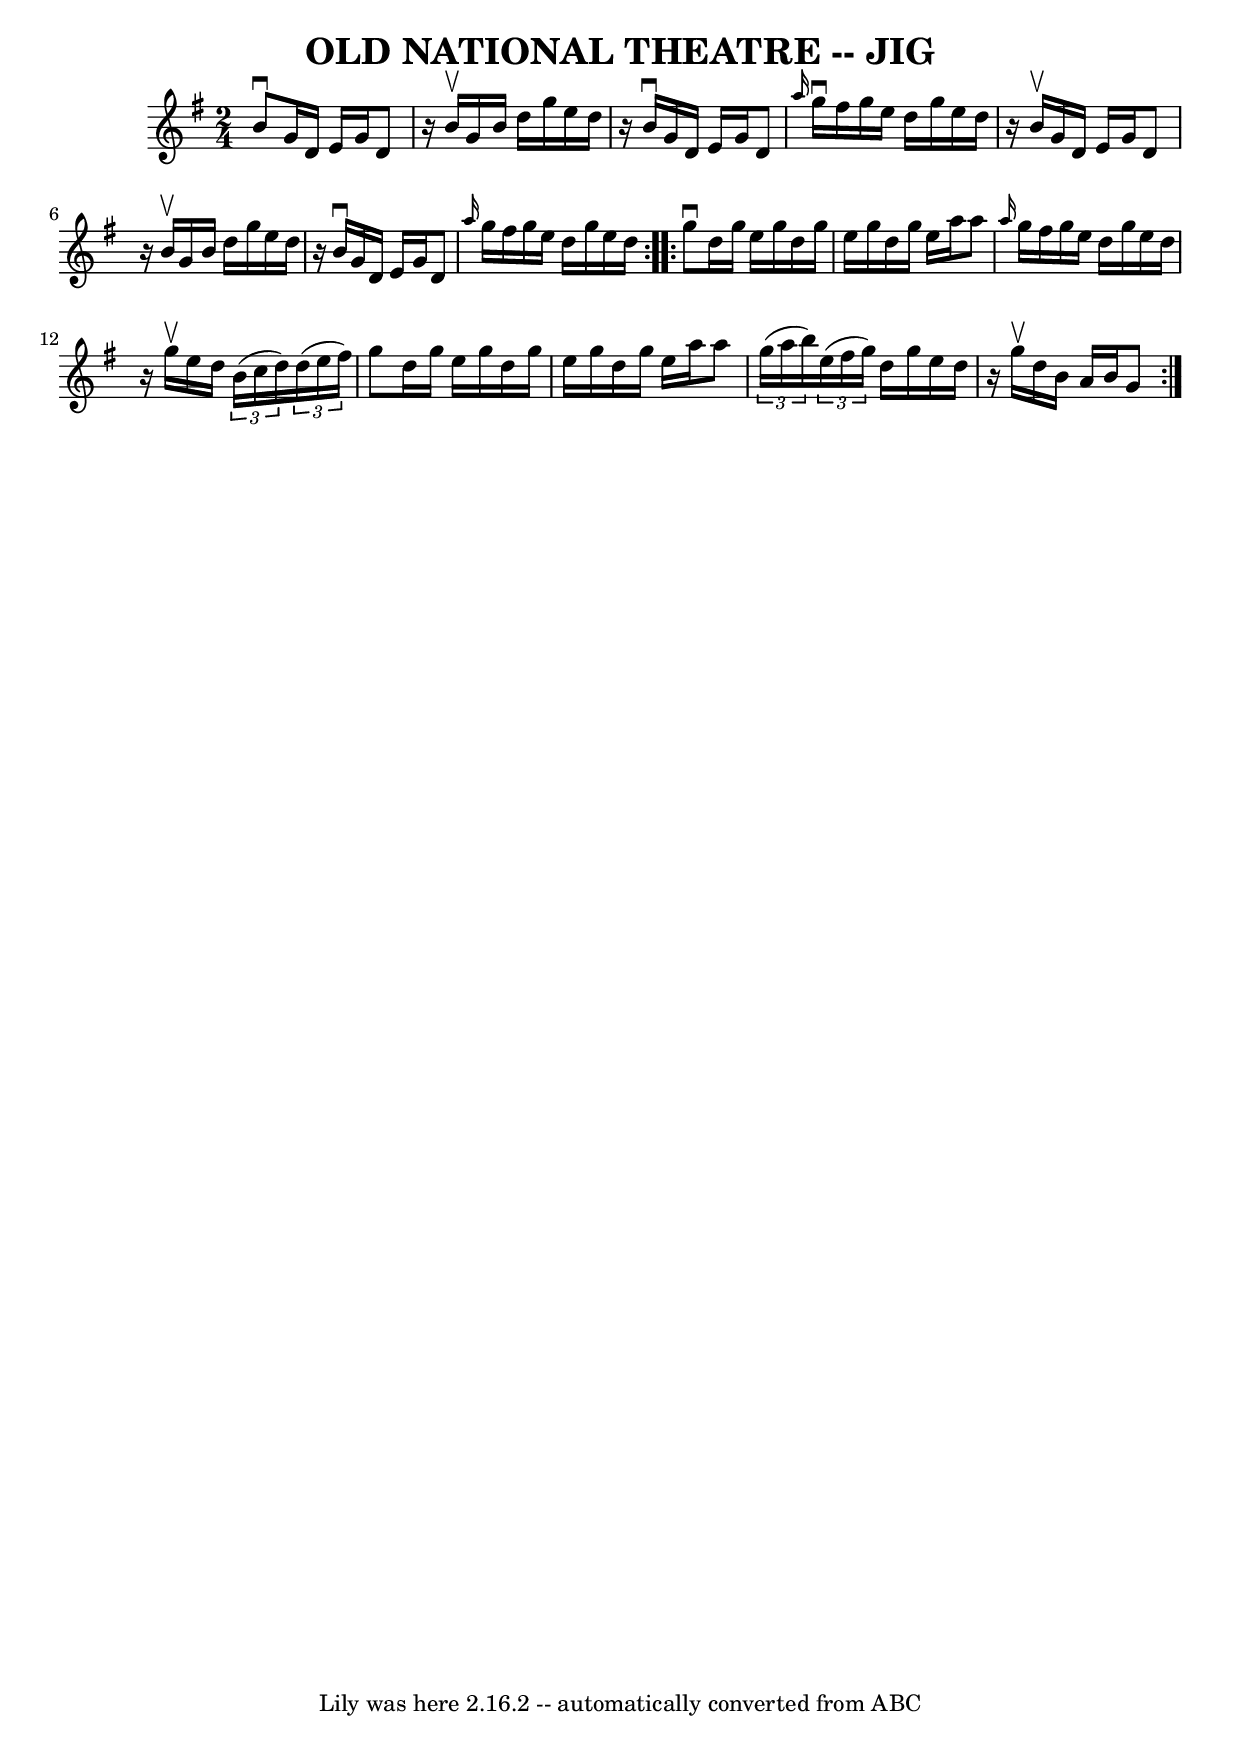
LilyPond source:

\version "2.7.40"
\include "Mammoth.ily"
\header {
	%% book = "Ryan's Mammoth Collection of Fiddle Tunes"
	crossRefNumber = "1"
	footnotes = ""
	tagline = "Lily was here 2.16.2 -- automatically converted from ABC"
	title = "OLD NATIONAL THEATRE -- JIG"
}
voicedefault =  {


\repeat volta 2 {
\time 2/4 \key g \major b'8^\downbow g'16 d'16 e'16 g'16 d'8   
 |
   r16 b'16^\upbow g'16 b'16 d''16 g''16 e''16 d''16 
   |
   r16 b'16^\downbow g'16 d'16 e'16 g'16 d'8    
|
 \grace { a''16  } g''16^\downbow fis''16 g''16 e''16    
d''16 g''16 e''16 d''16    |
     |
   r16 b'16^\upbow   
g'16 d'16 e'16 g'16 d'8    |
   r16 b'16^\upbow g'16    
b'16 d''16 g''16 e''16 d''16    |
   r16 b'16^\downbow   
g'16 d'16 e'16 g'16 d'8    |
 \grace { a''16  } g''16    
fis''16 g''16 e''16 d''16 g''16 e''16 d''16    }     
\repeat volta 2 { g''8^\downbow d''16 g''16 e''16 g''16 d''16  
 g''16    |
 e''16 g''16 d''16 g''16 e''16 a''16    
a''8    |
 \grace { a''16  } g''16 fis''16 g''16 e''16    
d''16 g''16 e''16 d''16    |
   r16 g''16^\upbow e''16    
d''16    \times 2/3 { b'16 (c''16 d''16) }   \times 2/3 { d''16 (
 e''16 fis''16) }   |
     |
 g''8 d''16 g''16    
e''16 g''16 d''16 g''16    |
 e''16 g''16 d''16 g''16 
 e''16 a''16 a''8    |
   \times 2/3 { g''16 (a''16 b''16 
) }   \times 2/3 { e''16 (fis''16 g''16) } d''16 g''16    
e''16 d''16    |
   r16 g''16^\upbow d''16 b'16 a'16 b'16  
 g'8    }   
}

\score{
    <<

	\context Staff="default"
	{
	    \voicedefault 
	}

    >>
	\layout {
	}
	\midi {}
}
